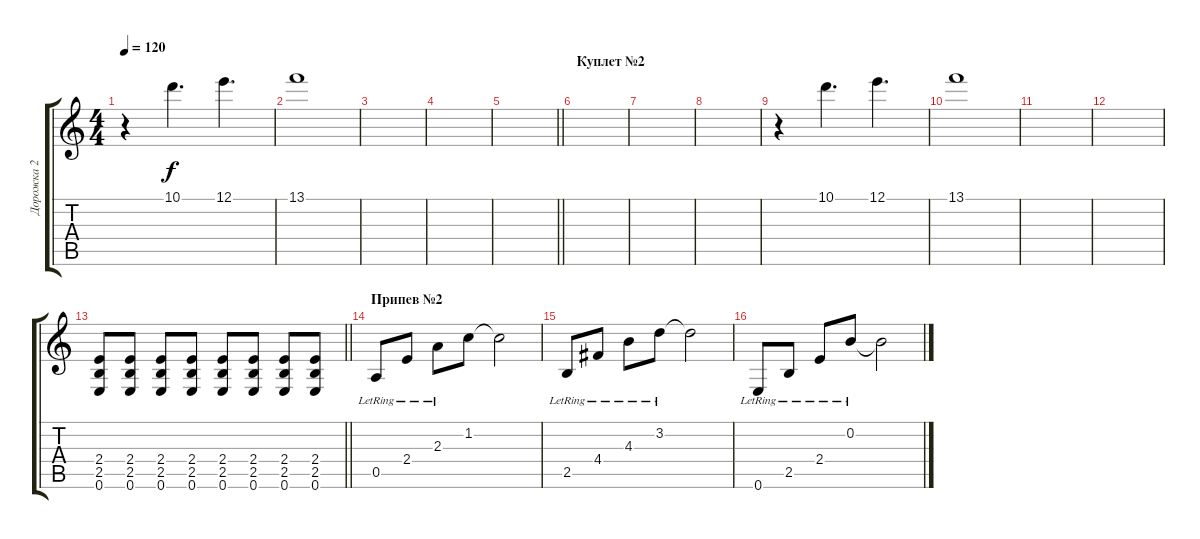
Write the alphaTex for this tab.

\track ("Дорожка 2" "Дорожка 2") {instrument acousticguitarsteel}
\staff {score tabs}
\tuning (E4 B3 G3 D3 A2 E2) {hide}
\ts (4 4)
\tempo 120
\clef g2
\ks c
r.4{dy f} 10.1.4{d} 12.1.4{d} |
13.1.1 |
|
|
\barLineRight lightlight
|
\section ("" "Куплет №2")
|
|
|
r.4 10.1.4{d} 12.1.4{d} |
13.1.1 |
|
|
\barLineRight lightlight
(2.4 2.5 0.6).8 (2.4 2.5 0.6).8 (2.4 2.5 0.6).8 (2.4 2.5 0.6).8 (2.4 2.5 0.6).8 (2.4 2.5 0.6).8 (2.4 2.5 0.6).8 (2.4 2.5 0.6).8 |
\section ("" "Припев №2")
0.5{lr}.8 2.4{lr}.8 2.3{lr}.8 1.2.8 1.2{t}.2 |
2.5{lr}.8 4.4{lr}.8 4.3{lr}.8 3.2{lr}.8 3.2{t}.2 |
0.6{lr}.8 2.5{lr}.8 2.4{lr}.8 0.2{lr}.8 0.2{t}.2
